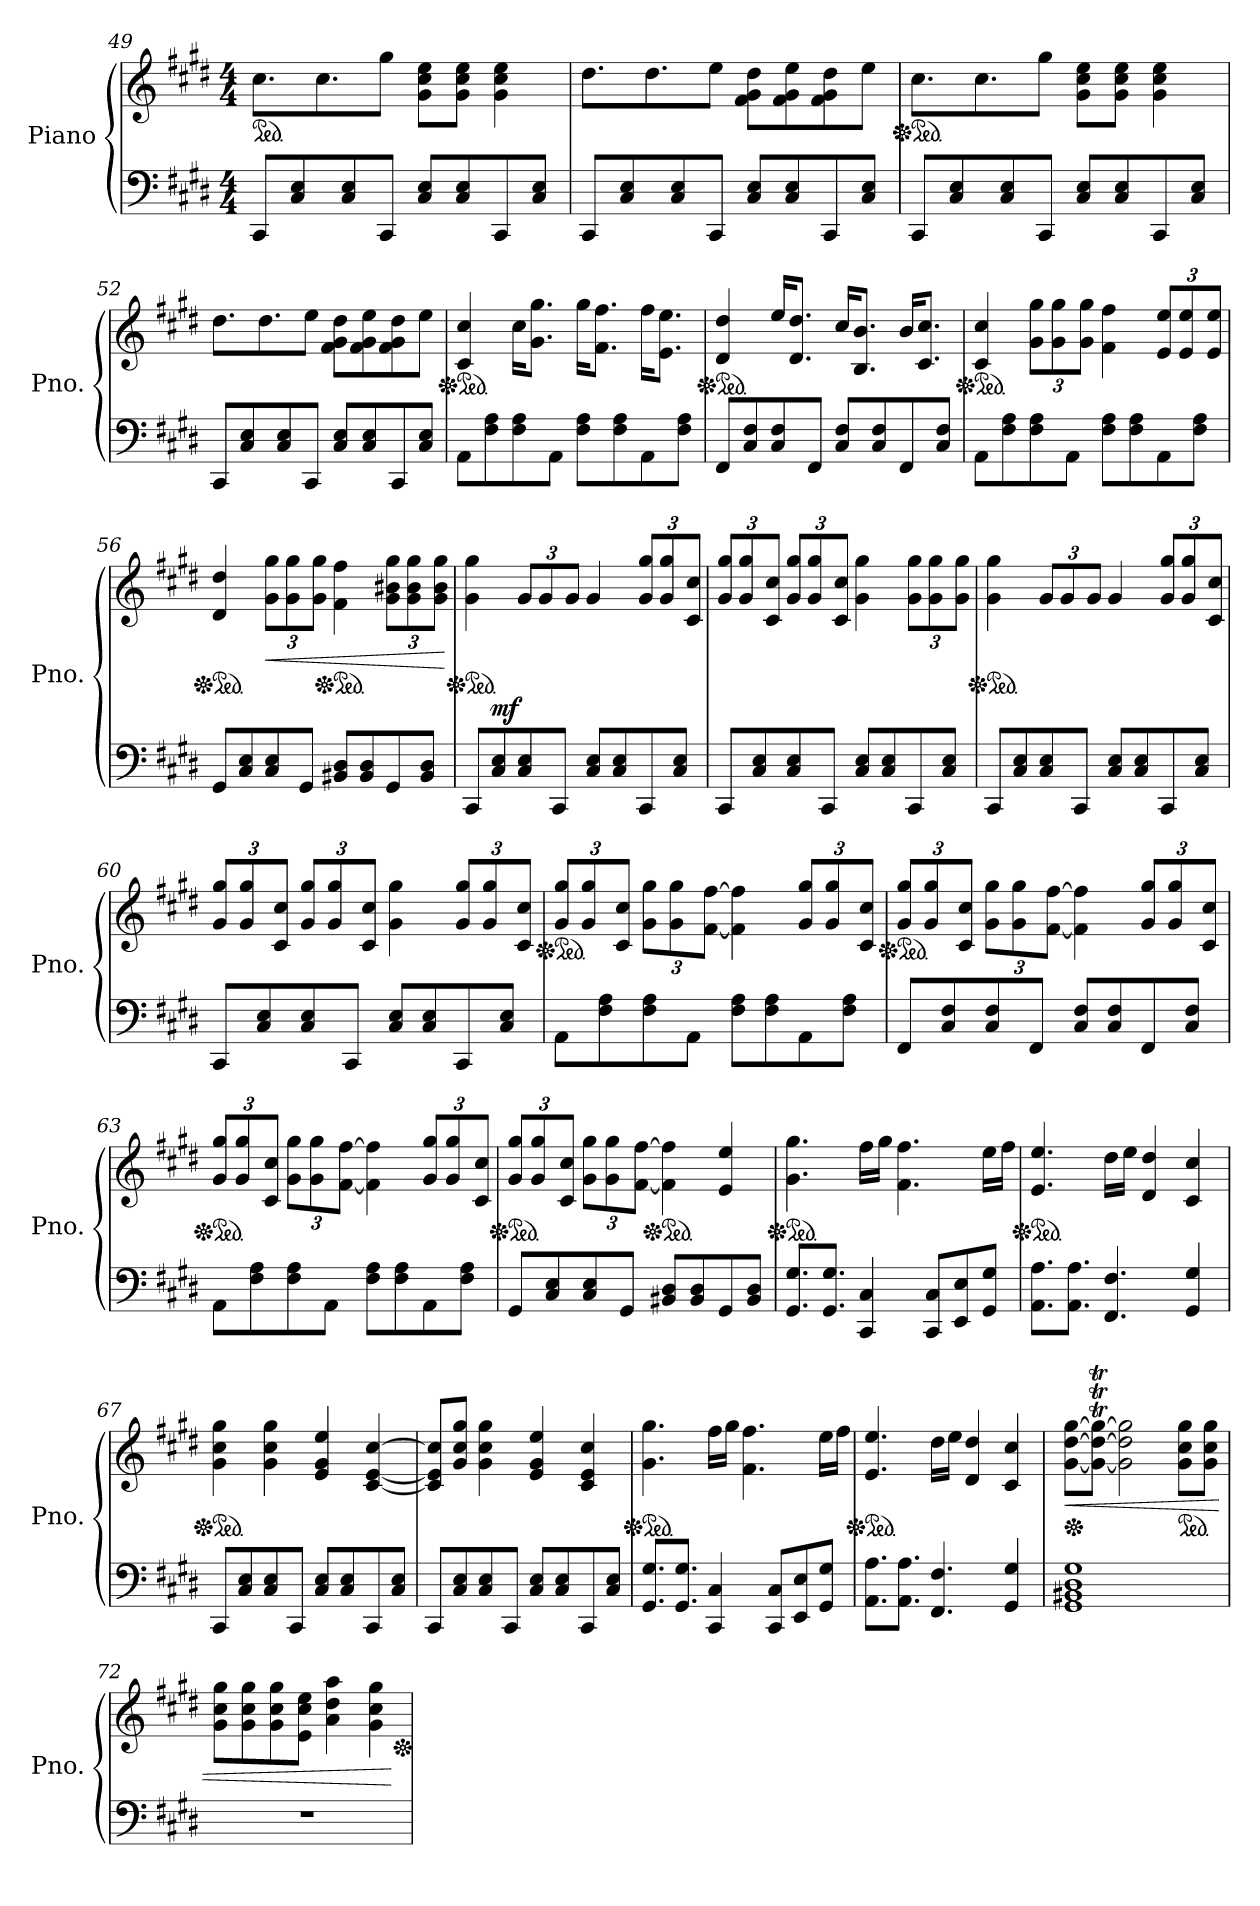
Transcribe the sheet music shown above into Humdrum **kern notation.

**kern	**kern	**dynam
*part1	*part1	*part1
*staff2	*staff1	*staff1/2
*I"Piano	*	*
*I'Pno.	*	*
*clefF4	*clefG2	*
*k[f#c#g#d#]	*k[f#c#g#d#]	*
*M4/4	*M4/4	*
*	*ped	*
=49	=49	=49
!	!	!LO:DY:b=2
!	!	!LO:DY:n=1:a
8CC#/L	8.cc#\L	mp mp
8C#/ 8E/	.	.
.	8.cc#\	.
8C#/ 8E/	.	.
8CC#/J	8gg#\J	.
8C#/ 8E/L	8g#\ 8cc#\ 8ee\L	.
8C#/ 8E/	8g#\ 8cc#\ 8ee\J	.
8CC#/	4g#\ 4cc#\ 4ee\	.
8C#/ 8E/J	.	.
!!LO:LB:g=z
=50	=50	=50
8CC#/L	8.dd#\L	.
8C#/ 8E/	.	.
.	8.dd#\	.
8C#/ 8E/	.	.
8CC#/J	8ee\J	.
8C#/ 8E/L	8f#\ 8g#\ 8dd#\L	.
8C#/ 8E/	8f#\ 8g#\ 8ee\	.
8CC#/	8f#\ 8g#\ 8dd#\	.
8C#/ 8E/J	8ee\J	.
=51	=51	=51
*	*Xped	*
*	*ped	*
8CC#/L	8.cc#\L	.
8C#/ 8E/	.	.
.	8.cc#\	.
8C#/ 8E/	.	.
8CC#/J	8gg#\J	.
8C#/ 8E/L	8g#\ 8cc#\ 8ee\L	.
8C#/ 8E/	8g#\ 8cc#\ 8ee\J	.
8CC#/	4g#\ 4cc#\ 4ee\	.
8C#/ 8E/J	.	.
=52	=52	=52
8CC#/L	8.dd#\L	.
8C#/ 8E/	.	.
.	8.dd#\	.
8C#/ 8E/	.	.
8CC#/J	8ee\J	.
8C#/ 8E/L	8f#\ 8g#\ 8dd#\L	.
8C#/ 8E/	8f#\ 8g#\ 8ee\	.
8CC#/	8f#\ 8g#\ 8dd#\	.
8C#/ 8E/J	8ee\J	.
=53	=53	=53
*	*Xped	*
*	*ped	*
8AA\L	4c#/ 4cc#/	.
8F#\ 8A\	.	.
8F#\ 8A\	16cc#\KL	.
.	8.g#\ 8.gg#\J	.
8AA\J	.	.
8F#\ 8A\L	16gg#\KL	.
.	8.f#\ 8.ff#\J	.
8F#\ 8A\	.	.
8AA\	16ff#\KL	.
.	8.e\ 8.ee\J	.
8F#\ 8A\J	.	.
!!LO:LB:g=z
=54	=54	=54
*	*Xped	*
*	*ped	*
8FF#/L	4d#/ 4dd#/	.
8C#/ 8F#/	.	.
8C#/ 8F#/	16ee/KL	.
.	8.d#/ 8.dd#/J	.
8FF#/J	.	.
8C#/ 8F#/L	16cc#/KL	.
.	8.B/ 8.b/J	.
8C#/ 8F#/	.	.
8FF#/	16b/KL	.
.	8.c#/ 8.cc#/J	.
8C#/ 8F#/J	.	.
=55	=55	=55
*	*Xped	*
*	*ped	*
8AA\L	4c#/ 4cc#/	.
8F#\ 8A\	.	.
*	*Xbrackettup	*
8F#\ 8A\	12g#\ 12gg#\L	.
.	12g#\ 12gg#\	.
8AA\J	.	.
.	12g#\ 12gg#\J	.
8F#\ 8A\L	4f#\ 4ff#\	.
8F#\ 8A\	.	.
8AA\	12e/ 12ee/L	.
.	12e/ 12ee/	.
8F#\ 8A\J	.	.
.	12e/ 12ee/J	.
=56	=56	=56
*	*Xped	*
*	*ped	*
8GG#/L	4d#/ 4dd#/	.
8C#/ 8E/	.	.
!	!	!LO:HP:b
8C#/ 8E/	12g#\ 12gg#\L	<
.	12g#\ 12gg#\	.
8GG#/J	.	.
.	12g#\ 12gg#\J	.
*	*Xped	*
*	*ped	*
8BB#X/ 8D#/L	4f#\ 4ff#\	.
8BB#/ 8D#/	.	.
8GG#/	12g#\ 12b#X\ 12gg#\L	.
.	12g#\ 12b#\ 12gg#\	.
8BB#/ 8D#/J	.	.
.	12g#\ 12b#\ 12gg#\J	.
.	.	[
=57	=57	=57
*	*Xped	*
*	*ped	*
8CC#/L	4g#\ 4gg#\	.
!	!	!LO:DY:a=2
8C#/ 8E/	.	mf
8C#/ 8E/	12g#/L	.
.	12g#/	.
8CC#/J	.	.
.	12g#/J	.
8C#/ 8E/L	4g#/	.
8C#/ 8E/	.	.
8CC#/	12g#/ 12gg#/L	.
.	12g#/ 12gg#/	.
8C#/ 8E/J	.	.
.	12c#/ 12cc#/J	.
!!LO:LB:g=z
=58	=58	=58
8CC#/L	12g#/ 12gg#/L	.
.	12g#/ 12gg#/	.
8C#/ 8E/	.	.
.	12c#/ 12cc#/J	.
8C#/ 8E/	12g#/ 12gg#/L	.
.	12g#/ 12gg#/	.
8CC#/J	.	.
.	12c#/ 12cc#/J	.
8C#/ 8E/L	4g#\ 4gg#\	.
8C#/ 8E/	.	.
8CC#/	12g#\ 12gg#\L	.
.	12g#\ 12gg#\	.
8C#/ 8E/J	.	.
.	12g#\ 12gg#\J	.
=59	=59	=59
*	*Xped	*
*	*ped	*
8CC#/L	4g#\ 4gg#\	.
8C#/ 8E/	.	.
8C#/ 8E/	12g#/L	.
.	12g#/	.
8CC#/J	.	.
.	12g#/J	.
8C#/ 8E/L	4g#/	.
8C#/ 8E/	.	.
8CC#/	12g#/ 12gg#/L	.
.	12g#/ 12gg#/	.
8C#/ 8E/J	.	.
.	12c#/ 12cc#/J	.
=60	=60	=60
8CC#/L	12g#/ 12gg#/L	.
.	12g#/ 12gg#/	.
8C#/ 8E/	.	.
.	12c#/ 12cc#/J	.
8C#/ 8E/	12g#/ 12gg#/L	.
.	12g#/ 12gg#/	.
8CC#/J	.	.
.	12c#/ 12cc#/J	.
8C#/ 8E/L	4g#\ 4gg#\	.
8C#/ 8E/	.	.
8CC#/	12g#/ 12gg#/L	.
.	12g#/ 12gg#/	.
8C#/ 8E/J	.	.
.	12c#/ 12cc#/J	.
=61	=61	=61
*	*Xped	*
*	*ped	*
8AA\L	12g#/ 12gg#/L	.
.	12g#/ 12gg#/	.
8F#\ 8A\	.	.
.	12c#/ 12cc#/J	.
8F#\ 8A\	12g#\ 12gg#\L	.
.	12g#\ 12gg#\	.
8AA\J	.	.
.	[12f#\ [12ff#\J	.
8F#\ 8A\L	4f#\] 4ff#\]	.
8F#\ 8A\	.	.
8AA\	12g#/ 12gg#/L	.
.	12g#/ 12gg#/	.
8F#\ 8A\J	.	.
.	12c#/ 12cc#/J	.
!!LO:LB:g=z
=62	=62	=62
*	*Xped	*
*	*ped	*
8FF#/L	12g#/ 12gg#/L	.
.	12g#/ 12gg#/	.
8C#/ 8F#/	.	.
.	12c#/ 12cc#/J	.
8C#/ 8F#/	12g#\ 12gg#\L	.
.	12g#\ 12gg#\	.
8FF#/J	.	.
.	[12f#\ [12ff#\J	.
8C#/ 8F#/L	4f#\] 4ff#\]	.
8C#/ 8F#/	.	.
8FF#/	12g#/ 12gg#/L	.
.	12g#/ 12gg#/	.
8C#/ 8F#/J	.	.
.	12c#/ 12cc#/J	.
=63	=63	=63
*	*Xped	*
*	*ped	*
8AA\L	12g#/ 12gg#/L	.
.	12g#/ 12gg#/	.
8F#\ 8A\	.	.
.	12c#/ 12cc#/J	.
8F#\ 8A\	12g#\ 12gg#\L	.
.	12g#\ 12gg#\	.
8AA\J	.	.
.	[12f#\ [12ff#\J	.
8F#\ 8A\L	4f#\] 4ff#\]	.
8F#\ 8A\	.	.
8AA\	12g#/ 12gg#/L	.
.	12g#/ 12gg#/	.
8F#\ 8A\J	.	.
.	12c#/ 12cc#/J	.
=64	=64	=64
*	*Xped	*
*	*ped	*
8GG#/L	12g#/ 12gg#/L	.
.	12g#/ 12gg#/	.
8C#/ 8E/	.	.
.	12c#/ 12cc#/J	.
8C#/ 8E/	12g#\ 12gg#\L	.
.	12g#\ 12gg#\	.
8GG#/J	.	.
.	[12f#\ [12ff#\J	.
*	*Xped	*
*	*ped	*
8BB#X/ 8D#/L	4f#\] 4ff#\]	.
8BB#/ 8D#/	.	.
8GG#/	4e/ 4ee/	.
8BB#/ 8D#/J	.	.
!!LO:LB:g=z
=65	=65	=65
*	*Xped	*
*	*ped	*
8.GG#/ 8.G#/L	4.g#\ 4.gg#\	.
8.GG#/ 8.G#/J	.	.
4CC#/ 4C#/	16ff#\LL	.
.	16gg#\JJ	.
.	4.f#\ 4.ff#\	.
8CC#/ 8C#/L	.	.
8EE/ 8E/	.	.
8GG#/ 8G#/J	16ee\LL	.
.	16ff#\JJ	.
=66	=66	=66
*	*Xped	*
*	*ped	*
8.AA\ 8.A\L	4.e/ 4.ee/	.
8.AA\ 8.A\J	.	.
4.FF#/ 4.F#/	16dd#\LL	.
.	16ee\JJ	.
.	4d#/ 4dd#/	.
4GG#/ 4G#/	4c#/ 4cc#/	.
=67	=67	=67
*	*Xped	*
*	*ped	*
8CC#/L	4g#\ 4cc#\ 4gg#\	.
8C#/ 8E/	.	.
8C#/ 8E/	4g#\ 4cc#\ 4gg#\	.
8CC#/J	.	.
8C#/ 8E/L	4e/ 4g#/ 4ee/	.
8C#/ 8E/	.	.
8CC#/	[4c#/ [4e/ [4cc#/	.
8C#/ 8E/J	.	.
=68	=68	=68
8CC#/L	8c#/] 8e/] 8cc#/]L	.
8C#/ 8E/	8g#/ 8cc#/ 8gg#/J	.
8C#/ 8E/	4g#\ 4cc#\ 4gg#\	.
8CC#/J	.	.
8C#/ 8E/L	4e/ 4g#/ 4ee/	.
8C#/ 8E/	.	.
8CC#/	4c#/ 4e/ 4cc#/	.
8C#/ 8E/J	.	.
!!LO:PB:g=z
=69	=69	=69
*	*Xped	*
*	*ped	*
8.GG#/ 8.G#/L	4.g#\ 4.gg#\	.
8.GG#/ 8.G#/J	.	.
4CC#/ 4C#/	16ff#\LL	.
.	16gg#\JJ	.
.	4.f#\ 4.ff#\	.
8CC#/ 8C#/L	.	.
8EE/ 8E/	.	.
8GG#/ 8G#/J	16ee\LL	.
.	16ff#\JJ	.
=70	=70	=70
*	*Xped	*
*	*ped	*
8.AA\ 8.A\L	4.e/ 4.ee/	.
8.AA\ 8.A\J	.	.
4.FF#/ 4.F#/	16dd#\LL	.
.	16ee\JJ	.
.	4d#/ 4dd#/	.
4GG#/ 4G#/	4c#/ 4cc#/	.
=71	=71	=71
*	*Xped	*
!	!	!LO:HP:b
1GG# 1BB#X 1D# 1G#	[8g#\ [8dd#\ [8gg#\L	<
.	8g#\_T 8dd#\_T 8gg#\_TJ	.
.	2g#\] 2dd#\] 2gg#\]	.
*	*ped	*
.	8g#\ 8cc#\ 8gg#\L	.
.	8g#\ 8cc#\ 8gg#\J	.
=72	=72	=72
1r	8g#\ 8cc#\ 8gg#\L	.
.	8g#\ 8cc#\ 8gg#\	.
.	8g#\ 8cc#\ 8gg#\	.
.	8e\ 8cc#\ 8ee\J	.
.	4a\ 4dd#\ 4aa\	.
.	4g#\ 4cc#\ 4gg#\	.
.	.	[
*	*Xped	*
=	=	=
*-	*-	*-
